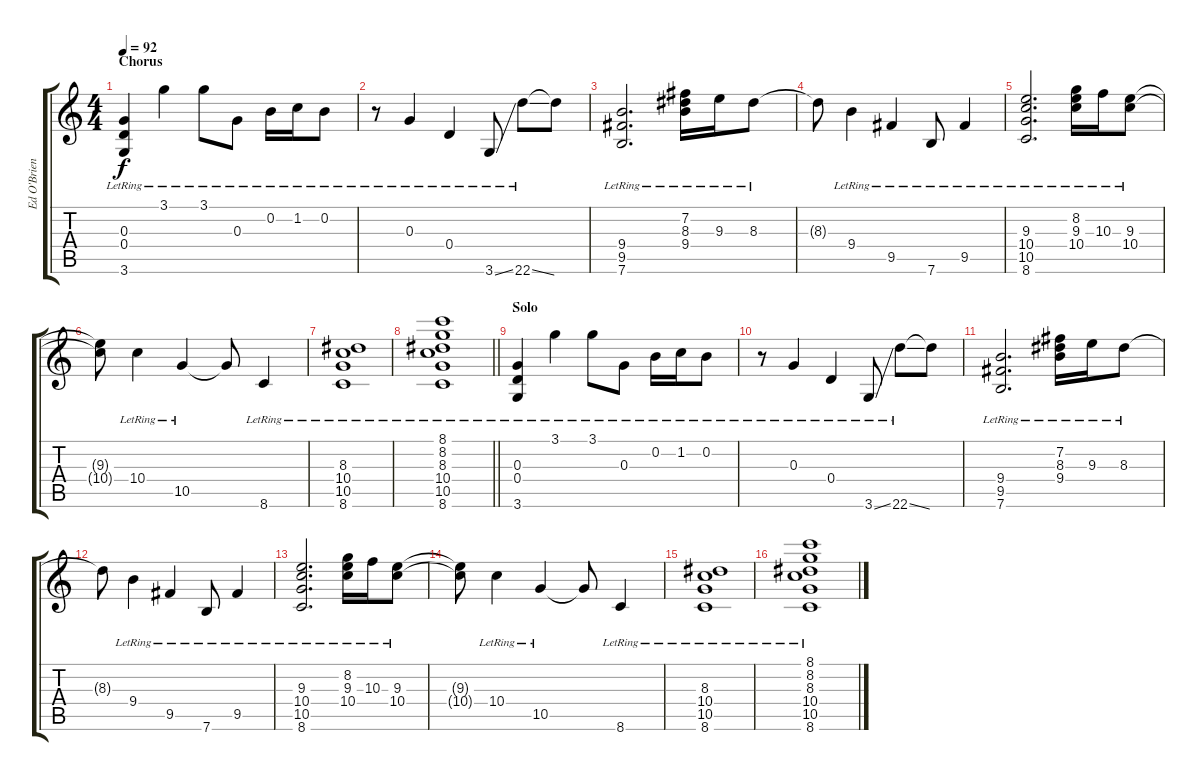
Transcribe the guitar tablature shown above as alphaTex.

\track ("Ed O'Brien-Rhithm Guitar" "Ed O'Brien") {instrument electricguitarclean}
\staff {score tabs}
\tuning (E4 B3 G3 D3 A2 E2) {hide}
\ts (4 4)
\section ("" "Chorus")
\tempo 92
\clef g2
\ks c
(0.3{lr} 0.4{lr} 3.6{lr}).4{dy f} 3.1{lr}.4 3.1{lr}.8 0.3{lr}.8 0.2{lr}.16 1.2{lr}.16 0.2{lr}.8 |
r.8 0.3{lr}.4 0.4{lr}.4 3.6{ss lr}.8 22.6{ss lr}.8 22.6{t}.8 |
(9.4{lr} 9.5{lr} 7.6{lr}).2{d} (7.2{lr} 8.3{lr} 9.4{lr}).16 9.3{lr}.16 8.3{lr}.8 |
8.3{t}.8 9.4{lr}.4 9.5{lr}.4 7.6{lr}.8 9.5{lr}.4 |
(9.3{lr} 10.4{lr} 10.5{lr} 8.6{lr}).2{d} (8.2{lr} 9.3{lr} 10.4{lr}).16 10.3{lr}.16 (9.3{lr} 10.4{lr}).8 |
(9.3{t} 10.4{t}).8 10.4{lr}.4 10.5{lr}.4 10.5{t}.8 8.6{lr}.4 |
(8.3{lr} 10.4{lr} 10.5{lr} 8.6{lr}).1 |
\barLineRight lightlight
(8.1{lr} 8.2{lr} 8.3{lr} 10.4{lr} 10.5{lr} 8.6{lr}).1 |
\section ("" "Solo")
(0.3{lr} 0.4{lr} 3.6{lr}).4 3.1{lr}.4 3.1{lr}.8 0.3{lr}.8 0.2{lr}.16 1.2{lr}.16 0.2{lr}.8 |
r.8 0.3{lr}.4 0.4{lr}.4 3.6{ss lr}.8 22.6{ss lr}.8 22.6{t}.8 |
(9.4{lr} 9.5{lr} 7.6{lr}).2{d} (7.2{lr} 8.3{lr} 9.4{lr}).16 9.3{lr}.16 8.3{lr}.8 |
8.3{t}.8 9.4{lr}.4 9.5{lr}.4 7.6{lr}.8 9.5{lr}.4 |
(9.3{lr} 10.4{lr} 10.5{lr} 8.6{lr}).2{d} (8.2{lr} 9.3{lr} 10.4{lr}).16 10.3{lr}.16 (9.3{lr} 10.4{lr}).8 |
(9.3{t} 10.4{t}).8 10.4{lr}.4 10.5{lr}.4 10.5{t}.8 8.6{lr}.4 |
(8.3{lr} 10.4{lr} 10.5{lr} 8.6{lr}).1 |
(8.1{lr} 8.2{lr} 8.3{lr} 10.4{lr} 10.5{lr} 8.6{lr}).1
